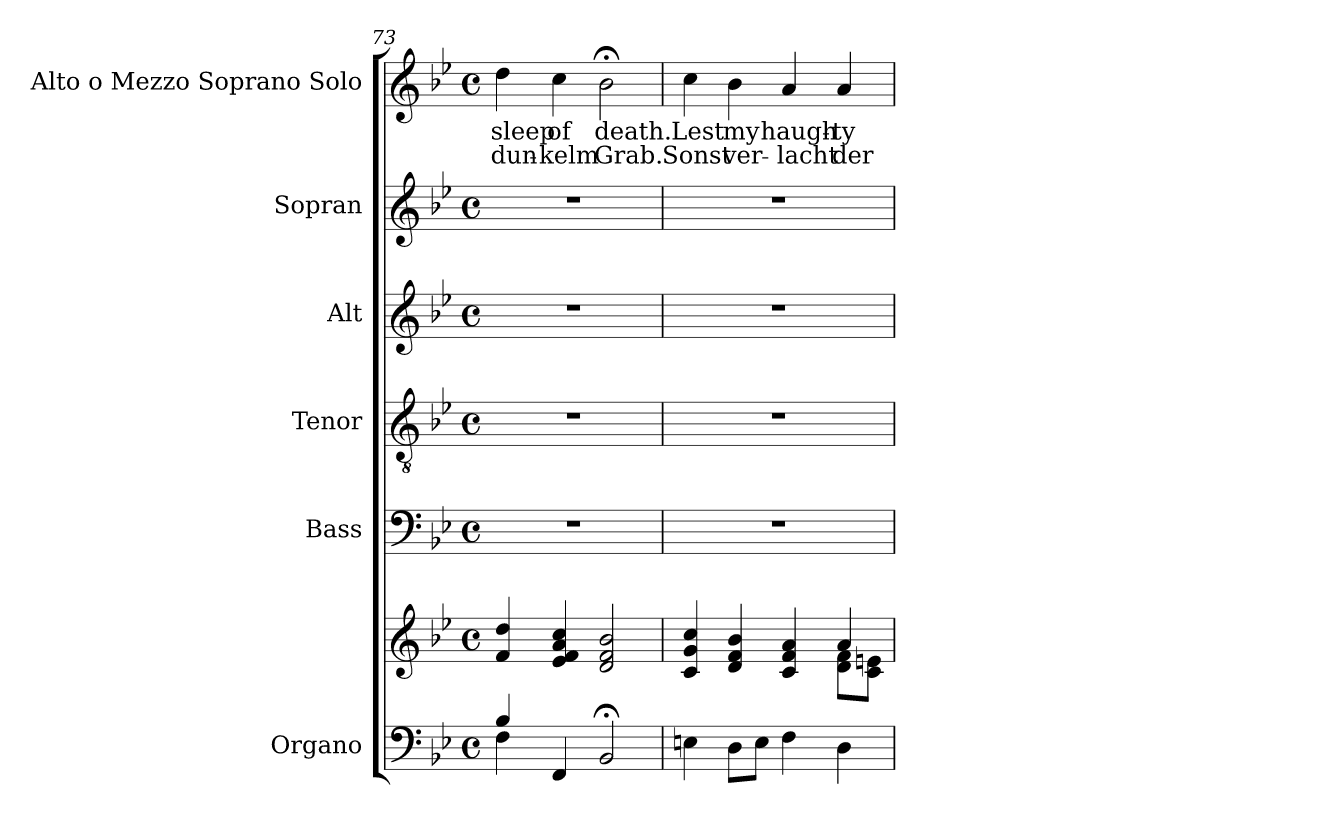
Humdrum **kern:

**kern	**kern	**kern	**kern	**kern	**kern	**kern	**text	**text
*part6	*part6	*part5	*part4	*part3	*part2	*part1	*part1	*part1
*staff7	*staff6	*staff5	*staff4	*staff3	*staff2	*staff1	*staff1	*staff1
*I"Organo	*	*I"Bass	*I"Tenor	*I"Alt	*I"Sopran	*I"Alto o Mezzo Soprano Solo	*	*
*	*	*I'B	*I'T	*I'A	*I'S	*I'S o l o	*	*
*clefF4	*clefG2	*clefF4	*clefGv2	*clefG2	*clefG2	*clefG2	*	*
*k[b-e-]	*k[b-e-]	*k[b-e-]	*k[b-e-]	*k[b-e-]	*k[b-e-]	*k[b-e-]	*	*
*M4/4	*M4/4	*M4/4	*M4/4	*M4/4	*M4/4	*M4/4	*	*
*met(c)	*met(c)	*met(c)	*met(c)	*met(c)	*met(c)	*met(c)	*	*
=73	=73	=73	=73	=73	=73	=73	=73	=73
*^	*	*	*	*	*	*	*	*
4B-/	4F\	4f/ 4dd/	1r	1r	1r	1r	4dd\	sleep	dun-
4FF/	2.ryy	4e-/ 4f/ 4a/ 4cc/	.	.	.	.	4cc\	of	-kelm
2BB-;</	.	2d/ 2f/ 2b-/	.	.	.	.	2b-;<\	death.	Grab.
*v	*v	*	*	*	*	*	*	*	*
!!LO:PB:g=z
=74	=74	=74	=74	=74	=74	=74	=74	=74
*	*^	*	*	*	*	*	*	*
4En\	4c/ 4g/ 4cc/	2.ryy	1r	1r	1r	1r	4cc\	Lest	Sonst
8D\L	4d/ 4f/ 4b-/	.	.	.	.	.	4b-\	my	ver-
8E\J	.	.	.	.	.	.	.	.	.
4F\	4c/ 4f/ 4a/	.	.	.	.	.	4a/	haugh-	-lacht
4D\	4a/	8d\ 8f\L	.	.	.	.	4a/	-ty	der
.	.	8c\ 8en\J	.	.	.	.	.	.	.
*	*v	*v	*	*	*	*	*	*	*
=	=	=	=	=	=	=	=	=
*-	*-	*-	*-	*-	*-	*-	*-	*-
